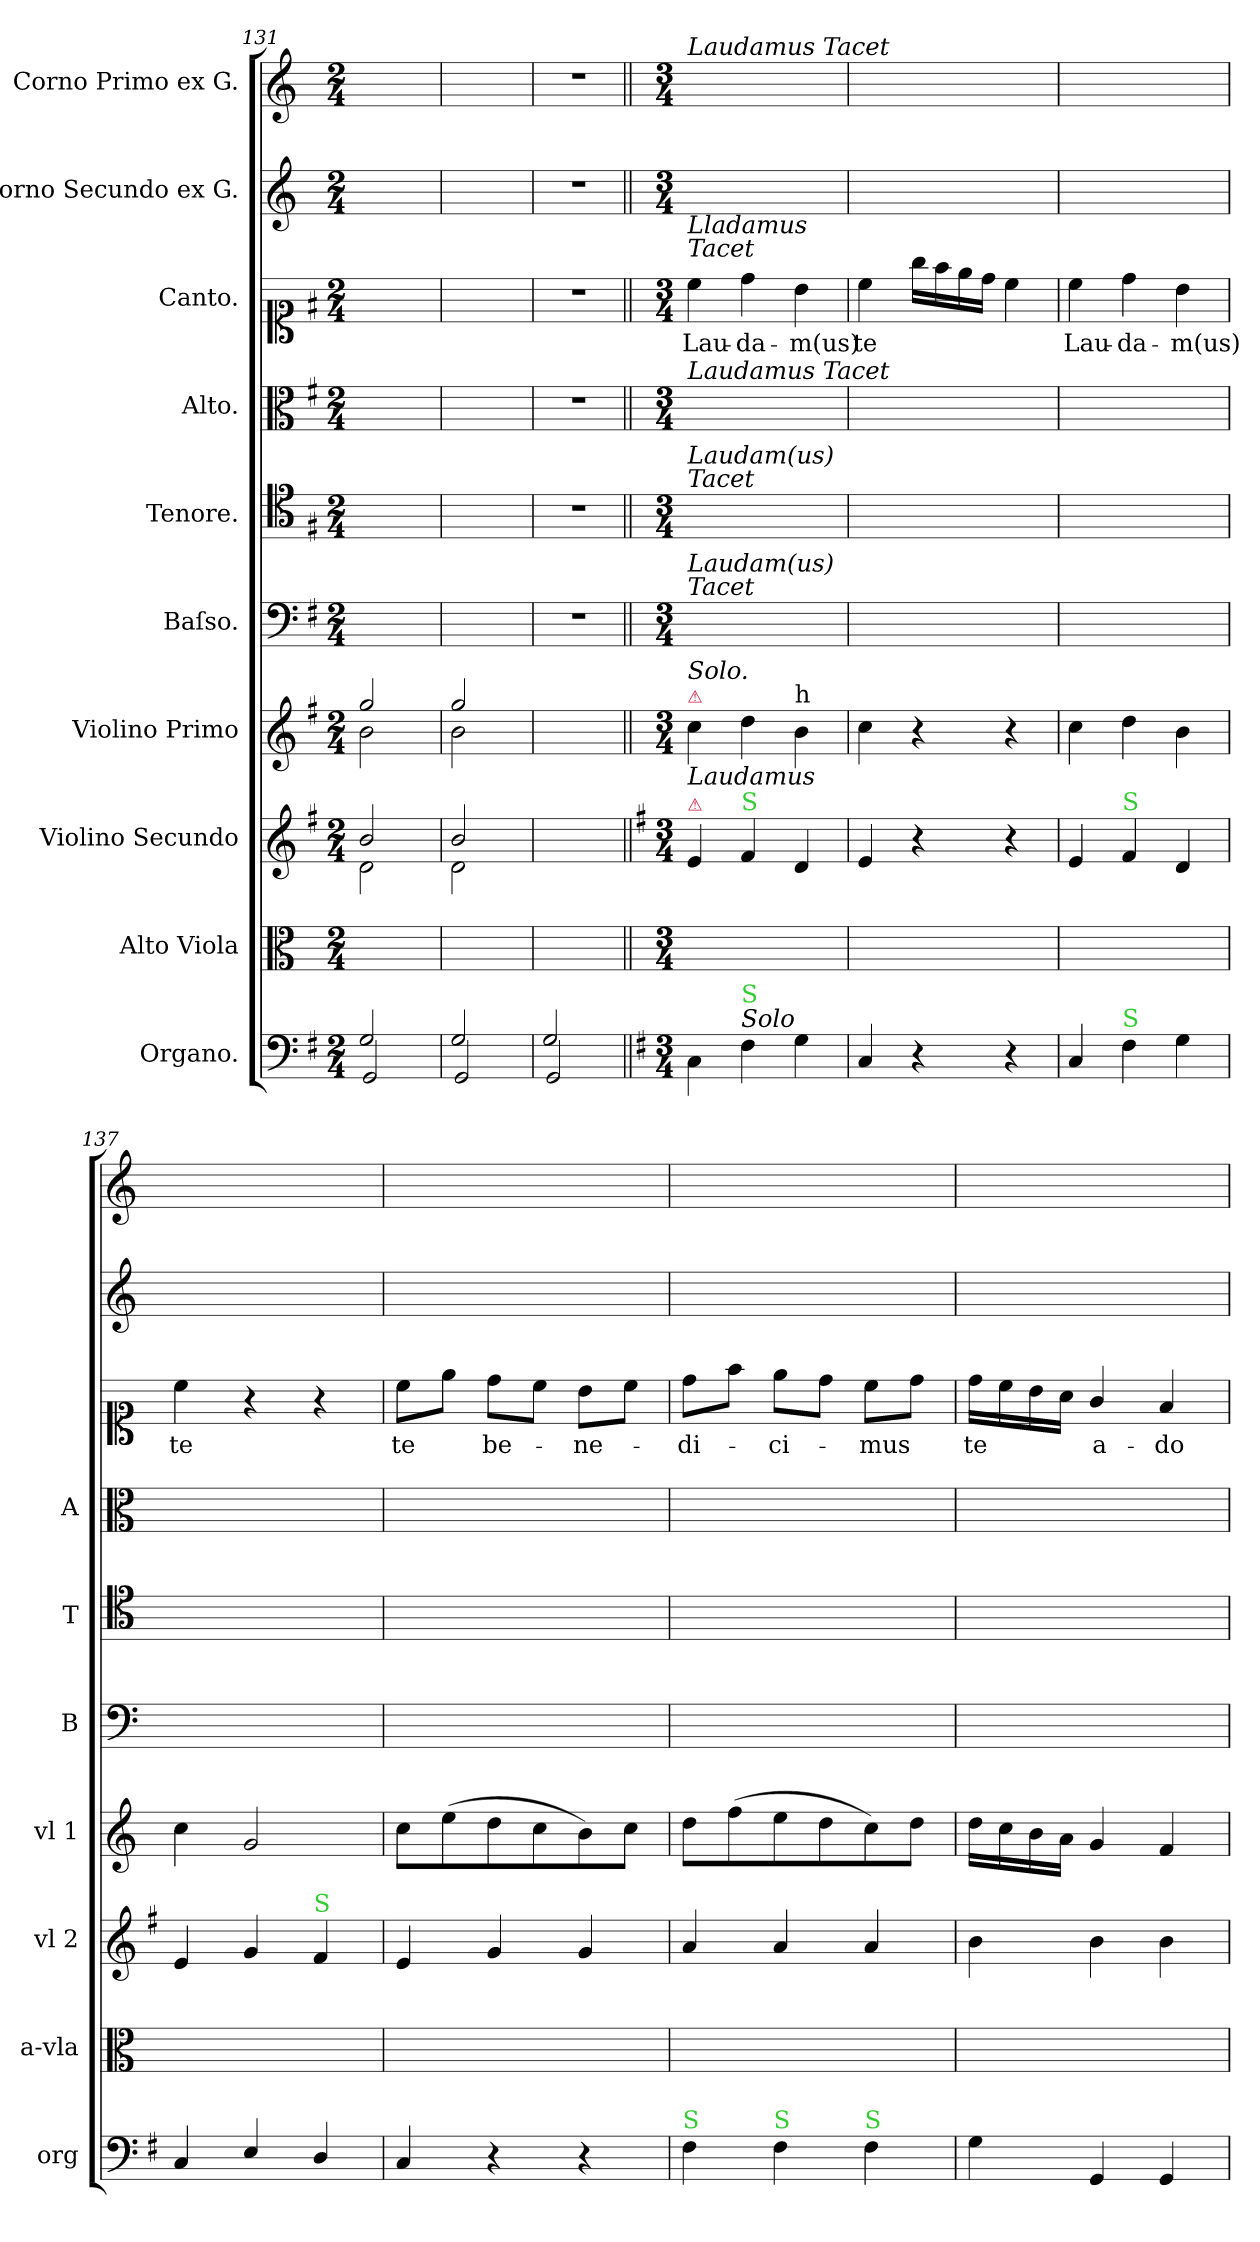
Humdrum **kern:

**kern	**kern	**kern	**kern	**kern	**kern	**kern	**kern	**text	**kern	**kern
*part10	*part9	*part8	*part7	*part6	*part5	*part4	*part3	*part3	*part2	*part1
*staff10	*staff9	*staff8	*staff7	*staff6	*staff5	*staff4	*staff3	*staff3	*staff2	*staff1
*I"Organo.	*I"Alto Viola	*I"Violino Secundo	*I"Violino Primo	*I"Baſso.	*I"Tenore.	*I"Alto.	*I"Canto.	*	*I"Corno Secundo ex G.	*I"Corno Primo ex G.
*I'org	*I'a-vla	*I'vl 2	*I'vl 1	*I'B	*I'T	*I'A	*	*	*	*
*clefF4	*clefC3	*clefG2	*clefG2	*clefF4	*clefC4	*clefC3	*clefC1	*	*clefG2	*clefG2
*	*	*	*	*	*	*	*	*	*ITrd3c5	*ITrd3c5
*k[f#]	*k[]	*k[f#]	*k[f#]	*k[f#]	*k[f#]	*k[f#]	*k[f#]	*	*	*
*G:	*	*G:	*G:	*G:	*G:	*G:	*G:	*	*	*
*M2/4	*M2/4	*M2/4	*M2/4	*M2/4	*M2/4	*M2/4	*M2/4	*	*M2/4	*M2/4
=131	=131	=131	=131	=131	=131	=131	=131	=131	=131	=131
*^	*	*^	*^	*	*	*	*	*	*	*
2G/	2GG/	2ryy	2b/	2d\	2gg/	2b\	2ryy	2ryy	2ryy	2ryy	.	2ryy	2ryy
=132	=132	=132	=132	=132	=132	=132	=132	=132	=132	=132	=132	=132	=132
2G/	2GG/	2ryy	2b/	2d\	2gg/	2b\	2ryy	2ryy	2ryy	2ryy	.	2ryy	2ryy
=133	=133	=133	=133	=133	=133	=133	=133	=133	=133	=133	=133	=133	=133
!	!	!	!LO:TX:a:color=crimson:t=⚠	!	!	!	!	!	!	!	!	!	!
!	!	!	!	!	!	!	!LO:N:vis=1	!LO:N:vis=1	!LO:N:vis=1	!LO:N:vis=1	!	!	!
*	*	*	*v	*v	*	*	*	*	*	*	*	*	*
*	*	*	*	*v	*v	*	*	*	*	*	*	*
2G/	2GG/	2ryy	2ryy	2ryy	2r	2r	2r	2r	.	2r	2r
*v	*v	*	*	*	*	*	*	*	*	*	*
=134||	=134||	=134||	=134||	=134||	=134||	=134||	=134||	=134||	=134||	=134||
*	*k[]	*k[f#]	*k[]	*k[]	*k[]	*k[]	*k[]	*	*	*
*M3/4	*M3/4	*M3/4	*M3/4	*M3/4	*M3/4	*M3/4	*M3/4	*	*M3/4	*M3/4
*^	*	*	*	*	*	*	*	*	*	*
!	!	!	!	!	!	!	!	!	!	!	!LO:TX:a:i:t=Laudamus Tacet
!	!	!	!	!	!	!	!	!	!	!LO:TX:b:i:t=Lladamus\nTacet	!
!	!	!	!	!	!	!	!LO:TX:a:i:t=Laudamus Tacet	!	!	!	!
!	!	!	!	!	!	!LO:TX:a:i:t=Laudam(us)\nTacet	!	!	!	!	!
!	!	!	!	!	!LO:TX:a:i:t=Laudam(us)\nTacet	!	!	!	!	!	!
!	!	!	!	!LO:TX:a:color=crimson:t=⚠	!	!	!	!	!	!	!
!	!	!	!	!LO:TX:b:i:t=Laudamus	!	!	!	!	!	!	!
!	!	!	!	!LO:TX:a:i:t=Solo.	!	!	!	!	!	!	!
!	!	!	!LO:TX:a:color=crimson:t=⚠	!	!	!	!	!	!	!	!
!LO:TX:a:color=crimson:t=⚠	!	!	!	!	!	!	!	!	!	!	!
!LO:TX:b:i:rj:t=Laudam(us)	!	!	!	!	!	!	!	!	!	!	!
!LO:TX:a:i:rj:t=Andante	!	!	!	!	!	!	!	!	!	!	!
*v	*v	*	*	*	*	*	*	*	*	*	*
4C\	2.ryy	4e/	4cc\	2.ryy	2.ryy	2.ryy	4cc\	Lau-	2.ryy	2.ryy
!	!	!LO:TX:a:color=limegreen:t=S	!	!	!	!	!	!	!	!
!LO:TX:a:i:t=Solo	!	!	!	!	!	!	!	!	!	!
!LO:TX:a:color=limegreen:t=S	!	!	!	!	!	!	!	!	!	!
4F#\	.	4f#/	4dd\	.	.	.	4dd\	-da-	.	.
!	!	!	!LO:TX:a:t=h	!	!	!	!	!	!	!
4G\	.	4d/	4b\	.	.	.	4b\	-m(us)	.	.
=135	=135	=135	=135	=135	=135	=135	=135	=135	=135	=135
4C/	2.ryy	4e/	4cc\	2.ryy	2.ryy	2.ryy	4cc\	te	2.ryy	2.ryy
4r	.	4r	4r	.	.	.	16gg\LL	.	.	.
.	.	.	.	.	.	.	16ff\	.	.	.
.	.	.	.	.	.	.	16ee\	.	.	.
.	.	.	.	.	.	.	16dd\JJ	.	.	.
4r	.	4r	4r	.	.	.	4cc\	.	.	.
=136	=136	=136	=136	=136	=136	=136	=136	=136	=136	=136
4C/	2.ryy	4e/	4cc\	2.ryy	2.ryy	2.ryy	4cc\	Lau-	2.ryy	2.ryy
!	!	!LO:TX:a:color=limegreen:t=S	!	!	!	!	!	!	!	!
!LO:TX:a:color=limegreen:t=S	!	!	!	!	!	!	!	!	!	!
4F#\	.	4f#/	4dd\	.	.	.	4dd\	-da-	.	.
4G\	.	4d/	4b\	.	.	.	4b\	-m(us)	.	.
=137	=137	=137	=137	=137	=137	=137	=137	=137	=137	=137
4C/	2.ryy	4e/	4cc\	2.ryy	2.ryy	2.ryy	4cc\	te	2.ryy	2.ryy
4E/	.	4g/	2g/	.	.	.	4r	.	.	.
!	!	!LO:TX:a:color=limegreen:t=S	!	!	!	!	!	!	!	!
4D/	.	4f#/	.	.	.	.	4r	.	.	.
=138	=138	=138	=138	=138	=138	=138	=138	=138	=138	=138
4C/	2.ryy	4e/	8cc\L	2.ryy	2.ryy	2.ryy	8cc\L	te	2.ryy	2.ryy
.	.	.	(8ee\	.	.	.	8ee\J	.	.	.
4r	.	4g/	8dd\	.	.	.	8dd\L	be-	.	.
.	.	.	8cc\	.	.	.	8cc\J	.	.	.
4r	.	4g/	8b\)	.	.	.	8b\L	-ne-	.	.
.	.	.	8cc\J	.	.	.	8cc\J	.	.	.
=139	=139	=139	=139	=139	=139	=139	=139	=139	=139	=139
!LO:TX:a:color=limegreen:t=S	!	!	!	!	!	!	!	!	!	!
4F#\	2.ryy	4a/	8dd\L	2.ryy	2.ryy	2.ryy	8dd\L	-di-	2.ryy	2.ryy
.	.	.	(8ff\	.	.	.	8ff\J	.	.	.
!LO:TX:a:color=limegreen:t=S	!	!	!	!	!	!	!	!	!	!
4F#\	.	4a/	8ee\	.	.	.	8ee\L	-ci-	.	.
.	.	.	8dd\	.	.	.	8dd\J	.	.	.
!LO:TX:a:color=limegreen:t=S	!	!	!	!	!	!	!	!	!	!
4F#\	.	4a/	8cc\)	.	.	.	8cc\L	-mus	.	.
.	.	.	8dd\J	.	.	.	8dd\J	.	.	.
=140	=140	=140	=140	=140	=140	=140	=140	=140	=140	=140
4G\	2.ryy	4b\	16dd\LL	2.ryy	2.ryy	2.ryy	16dd\LL	te	2.ryy	2.ryy
.	.	.	16cc\	.	.	.	16cc\	.	.	.
.	.	.	16b\	.	.	.	16b\	.	.	.
.	.	.	16a\JJ	.	.	.	16a\JJ	.	.	.
4GG/	.	4b\	4g/	.	.	.	4g/	a-	.	.
4GG/	.	4b\	4f/	.	.	.	4f/	-do-	.	.
=	=	=	=	=	=	=	=	=	=	=
*-	*-	*-	*-	*-	*-	*-	*-	*-	*-	*-
